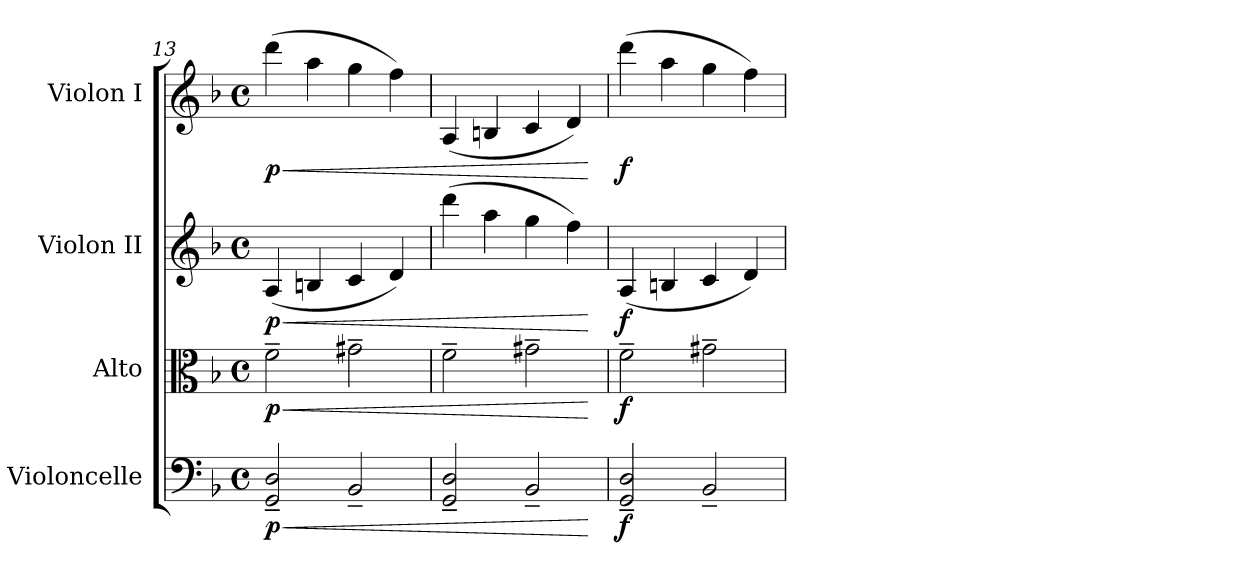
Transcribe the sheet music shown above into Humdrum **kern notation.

**kern	**dynam	**kern	**dynam	**kern	**dynam	**kern	**dynam
*part4	*part4	*part3	*part3	*part2	*part2	*part1	*part1
*staff4	*staff4	*staff3	*staff3	*staff2	*staff2	*staff1	*staff1
*I"Violoncelle	*	*I"Alto	*	*I"Violon II	*	*I"Violon I	*
*I'Vc	*	*	*	*I'Vln	*	*I'Vln	*
*clefF4	*	*clefC3	*	*clefG2	*	*clefG2	*
*k[b-]	*	*k[b-]	*	*k[b-]	*	*k[b-]	*
*M4/4	*	*M4/4	*	*M4/4	*	*M4/4	*
*met(c)	*	*met(c)	*	*met(c)	*	*met(c)	*
=13	=13	=13	=13	=13	=13	=13	=13
!	!LO:HP:b	!	!LO:HP:b	!	!LO:HP:b	!	!LO:HP:b
!	!LO:DY:n=1:b	!	!LO:DY:n=1:b	!	!LO:DY:n=1:b	!	!LO:DY:n=1:b
2GG/~ 2D/~	< p	2f~\	< p	(<4A/	< p	(>4ddd\	< p
.	.	.	.	4Bn/	.	4aa\	.
2BB-~/	.	2g#X~\	.	4c/	.	4gg\	.
.	.	.	.	4d/)	.	4ff\)	.
=14	=14	=14	=14	=14	=14	=14	=14
2GG/~ 2D/~	.	2f~\	.	(>4ddd\	.	(<4A/	.
.	.	.	.	4aa\	.	4Bn/	.
2BB-~/	.	2g#X~\	.	4gg\	.	4c/	.
.	.	.	.	4ff\)	.	4d/)	.
.	[	.	[	.	[	.	[
=15	=15	=15	=15	=15	=15	=15	=15
!	!LO:DY:b	!	!LO:DY:b	!	!LO:DY:b	!	!LO:DY:b
2GG/~ 2D/~	f	2f~\	f	(<4A/	f	(>4ddd\	f
.	.	.	.	4Bn/	.	4aa\	.
2BB-~/	.	2g#X~\	.	4c/	.	4gg\	.
.	.	.	.	4d/)	.	4ff\)	.
=	=	=	=	=	=	=	=
*-	*-	*-	*-	*-	*-	*-	*-
